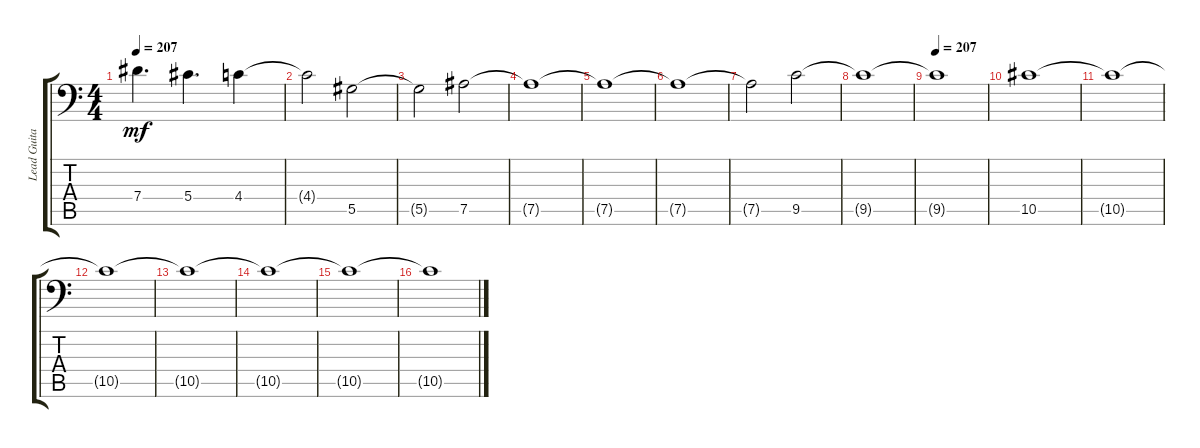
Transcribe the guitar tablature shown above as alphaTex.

\track ("Lead Guitar" "Lead Guita") {instrument distortionguitar}
\staff {score tabs}
\tuning (Bb3 F3 Db3 Ab2 Eb2 Bb1) {hide}
\ts (4 4)
\tempo 207
\clef f4
\ks c
7.4.4{d dy mf} 5.4.4{d} 4.4.4 |
4.4{t}.2 5.5.2 |
5.5{t}.2 7.5.2 |
7.5{t}.1 |
7.5{t}.1 |
7.5{t}.1 |
7.5{t}.2 9.5.2 |
9.5{t}.1 |
\tempo 207
9.5{t}.1 |
10.5.1 |
10.5{t}.1 |
10.5{t}.1 |
10.5{t}.1 |
10.5{t}.1 |
10.5{t}.1 |
10.5{t}.1
